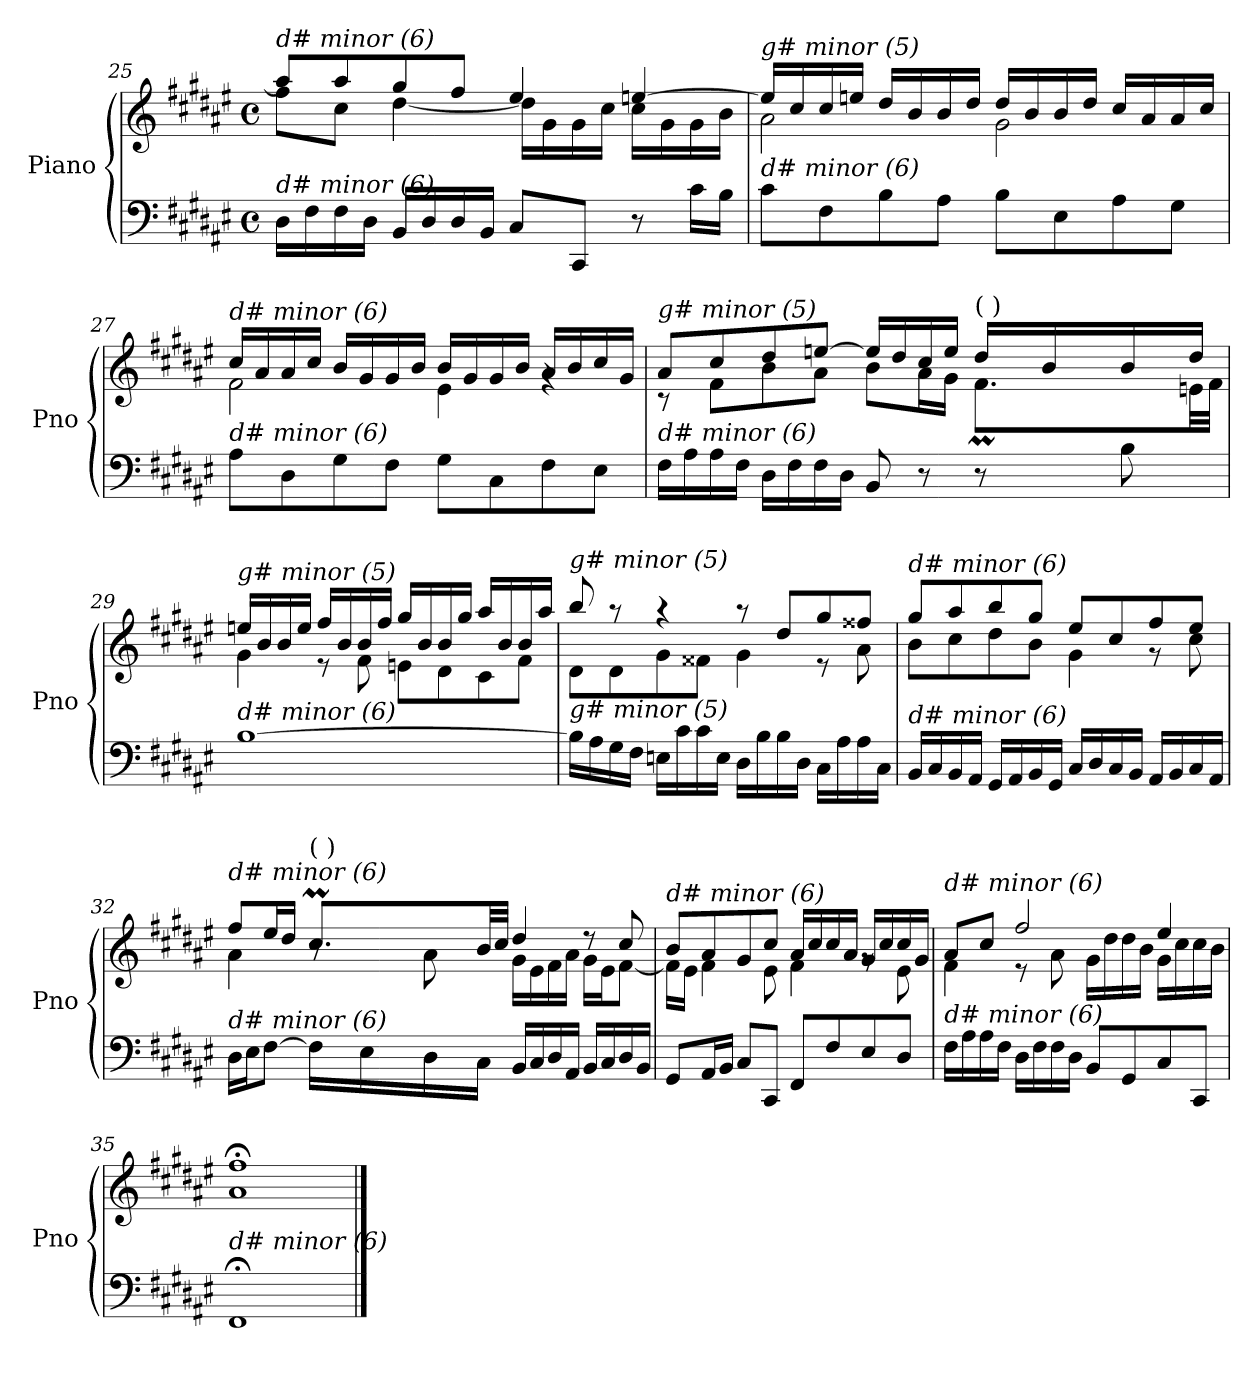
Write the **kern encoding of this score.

**kern	**kern
*part1	*part1
*staff2	*staff1
*I"Piano	*
*I'Pno	*
!!LO:LB:g=z
*clefF4	*clefG2
*k[f#c#g#d#a#e#]	*k[f#c#g#d#a#e#]
*M4/4	*M4/4
*met(c)	*met(c)
=25	=25
*	*^
!	!LO:TX:i:t=d# minor (6)	!
!LO:TX:i:t=d# minor (6)	!	!
16D#\LL	8aa#/L]	8ff#\L
16F#\	.	.
16F#\	8aa#/	8cc#\J
16D#\JJ	.	.
16BB/LL	8gg#/	[4dd#\
16D#/	.	.
16D#/	8ff#/J	.
16BB/JJ	.	.
8C#/L	4ee#/	16dd#\LL]
.	.	16g#\
8CC#/J	.	16g#\
.	.	16cc#\JJ
8r	[4een/	16cc#\LL
.	.	16g#\
16c#\LL	.	16g#\
16B\JJ	.	16b\JJ
=26	=26	=26
!	!LO:TX:i:t=g# minor (5)	!
!LO:TX:i:t=d# minor (6)	!	!
8c#\L	16ee/LL]	2a#\
.	16cc#/	.
8F#\	16cc#/	.
.	16een/JJ	.
8B\	16dd#/LL	.
.	16b/	.
8A#\J	16b/	.
.	16dd#/JJ	.
8B\L	16dd#/LL	2g#\
.	16b/	.
8E#\	16b/	.
.	16dd#/JJ	.
8A#\	16cc#/LL	.
.	16a#/	.
8G#\J	16a#/	.
.	16cc#/JJ	.
=27	=27	=27
!	!LO:TX:i:t=d# minor (6)	!
!LO:TX:i:t=d# minor (6)	!	!
8A#\L	16cc#/LL	2f#\
.	16a#/	.
8D#\	16a#/	.
.	16cc#/JJ	.
8G#\	16b/LL	.
.	16g#/	.
8F#\J	16g#/	.
.	16b/JJ	.
8G#\L	16b/LL	4e#\
.	16g#/	.
8C#\	16g#/	.
.	16b/JJ	.
8F#\	16a#/LL	4rg
.	16b/	.
8E#\J	16cc#/	.
.	16g#/JJ	.
!!LO:PB:g=z
=28	=28	=28
*^	*	*^
!	!	!LO:TX:i:t=g# minor (5)	!	!
!LO:TX:i:t=d# minor (6)	!	!	!	!
2.ryy	16F#\LL	8a#/L	8r	2.ryy
.	16A#\	.	.	.
.	16A#\	8cc#/	8f#\L	.
.	16F#\JJ	.	.	.
.	16D#\LL	8dd#/	8b\	.
.	16F#\	.	.	.
.	16F#\	[8een/J	8a#\J	.
.	16D#\JJ	.	.	.
.	8BB/	16ee/LL]	8b\L	.
.	.	16dd#/	.	.
.	8r	16cc#/	16a#\L	.
.	.	16ee/JJ	16g#\JJ	.
*	*	*	*	*Xtuplet
!	!	!LO:TX:a:t=(   )	!	!
8.ryy	8r	16dd#/LL	8.f#M\L	128%3g#yy
.	.	.	.	128%3f#yy
.	.	.	.	128%3g#yy
.	.	16b/	.	.
.	.	.	.	128%3f#yy
.	.	.	.	128%3g#yy
.	.	.	.	128%3f#yy
.	8B\	16b/	.	.
.	.	.	.	128%3g#yy
.	.	.	.	128%3f#yy
16ryy	.	16dd#/JJ	32en\LL	16ryy
.	.	.	32f#\JJJ	.
*v	*v	*	*	*
*	*	*v	*v
=29	=29	=29
!	!LO:TX:i:t=g# minor (5)	!
!LO:TX:i:t=d# minor (6)	!	!
[1B	16een/LL	4g#\
.	16b/	.
.	16b/	.
.	16ee/JJ	.
.	16ff#/LL	8r
.	16b/	.
.	16b/	8f#\
.	16ff#/JJ	.
.	16gg#/LL	8en\L
.	16b/	.
.	16b/	8d#\
.	16gg#/JJ	.
.	16aa#/LL	8c#\
.	16b/	.
.	16b/	8f#\J
.	16aa#/JJ	.
!!LO:LB:g=z	!!
=30	=30	=30
!	!LO:TX:i:t=g# minor (5)	!
!LO:TX:i:t=g# minor (5)	!	!
16B\LL]	8bb/	8d#\L
16A#\	.	.
16G#\	8r	8d#\
16F#\JJ	.	.
16En\LL	4r	8g#\
16c#\	.	.
16c#\	.	8f##X\J
16E\JJ	.	.
16D#\LL	8r	4g#\
16B\	.	.
16B\	8dd#/L	.
16D#\JJ	.	.
16C#\LL	8gg#/	8r
16A#\	.	.
16A#\	8ff##X/J	8a#\
16C#\JJ	.	.
!!LO:LB:g=z	!!
=31	=31	=31
!	!LO:TX:i:t=d# minor (6)	!
!LO:TX:i:t=d# minor (6)	!	!
16BB/LL	8gg#/L	8b\L
16C#/	.	.
16BB/	8aa#/	8cc#\
16AA#/JJ	.	.
16GG#/LL	8bb/	8dd#\
16AA#/	.	.
16BB/	8gg#/J	8b\J
16GG#/JJ	.	.
16C#/LL	8ee#/L	4g#\
16D#/	.	.
16C#/	8cc#/	.
16BB/JJ	.	.
16AA#/LL	8ff#/	8r
16BB/	.	.
16C#/	8ee#/J	8cc#\
16AA#/JJ	.	.
=32	=32	=32
*^	*	*^
!	!	!LO:TX:i:t=d# minor (6)	!	!
!LO:TX:i:t=d# minor (6)	!	!	!	!
4ryy	16D#\LL	8ff#/L	4a#\	4ryy
.	16E#\J	.	.	.
.	[8F#\J	16ee#/L	.	.
.	.	16dd#/JJ	.	.
!	!	!LO:TX:a:t=(   )	!	!
8.ryy	16F#\LL]	8.cc#M/L	8r	128%3dd#yy
.	.	.	.	128%3cc#yy
.	.	.	.	128%3dd#yy
.	16E#\	.	.	.
.	.	.	.	128%3cc#yy
.	.	.	.	128%3dd#yy
.	.	.	.	128%3cc#yy
.	16D#\	.	8a#\	.
.	.	.	.	128%3dd#yy
.	.	.	.	128%3cc#yy
2ryy	16C#\JJ	32b/LL	.	2ryy
.	.	32cc#/JJJ	.	.
.	16BB/LL	4dd#/	16g#\LL	.
.	16C#/	.	16e#\	.
.	16D#/	.	16f#\	.
.	16AA#/JJ	.	16a#\JJ	.
.	16BB/LL	8r	16g#\LL	.
.	16C#/	.	16e#\J	.
.	16D#/	8cc#/	[8f#\J	.
16ryy	16BB/JJ	.	.	16ryy
!!LO:LB:g=z
=33	=33	=33	=33	=33
!	!	!LO:TX:i:t=d# minor (6)	!	!
!LO:TX:i:t=d# minor (6)	!	!	!	!
*v	*v	*	*	*
*	*	*v	*v
8GG#/L	8b/L	16f#\LL]
.	.	16e#\JJ
16AA#/L	8a#/	4f#\
16BB/JJ	.	.
8C#/L	8g#/	.
8CC#/J	8cc#/J	8e#\
8FF#/L	16a#/LL	4f#\
.	16cc#/	.
8F#/	16cc#/	.
.	16a#/JJ	.
8E#/	16g#/LL	8rg
.	16cc#/	.
8D#/J	16cc#/	8e#\
.	16g#/JJ	.
=34	=34	=34
!	!LO:TX:i:t=d# minor (6)	!
!LO:TX:i:t=d# minor (6)	!	!
16F#\LL	8a#/L	4f#\
16A#\	.	.
16A#\	8cc#/J	.
16F#\JJ	.	.
16D#\LL	2ff#/	8r
16F#\	.	.
16F#\	.	8a#\
16D#\JJ	.	.
8BB/L	.	16g#\LL
.	.	16dd#\
8GG#/	.	16dd#\
.	.	16b\JJ
8C#/	4ee#/	16g#\LL
.	.	16cc#\
8CC#/J	.	16cc#\
.	.	16b\JJ
=35	=35	=35
!	!LO:TX:i:t=d# minor (6)	!
!LO:TX:i:t=d# minor (6)	!	!
*	*v	*v
1FF#;	1a#;< 1ff#;<
==	==
*-	*-
